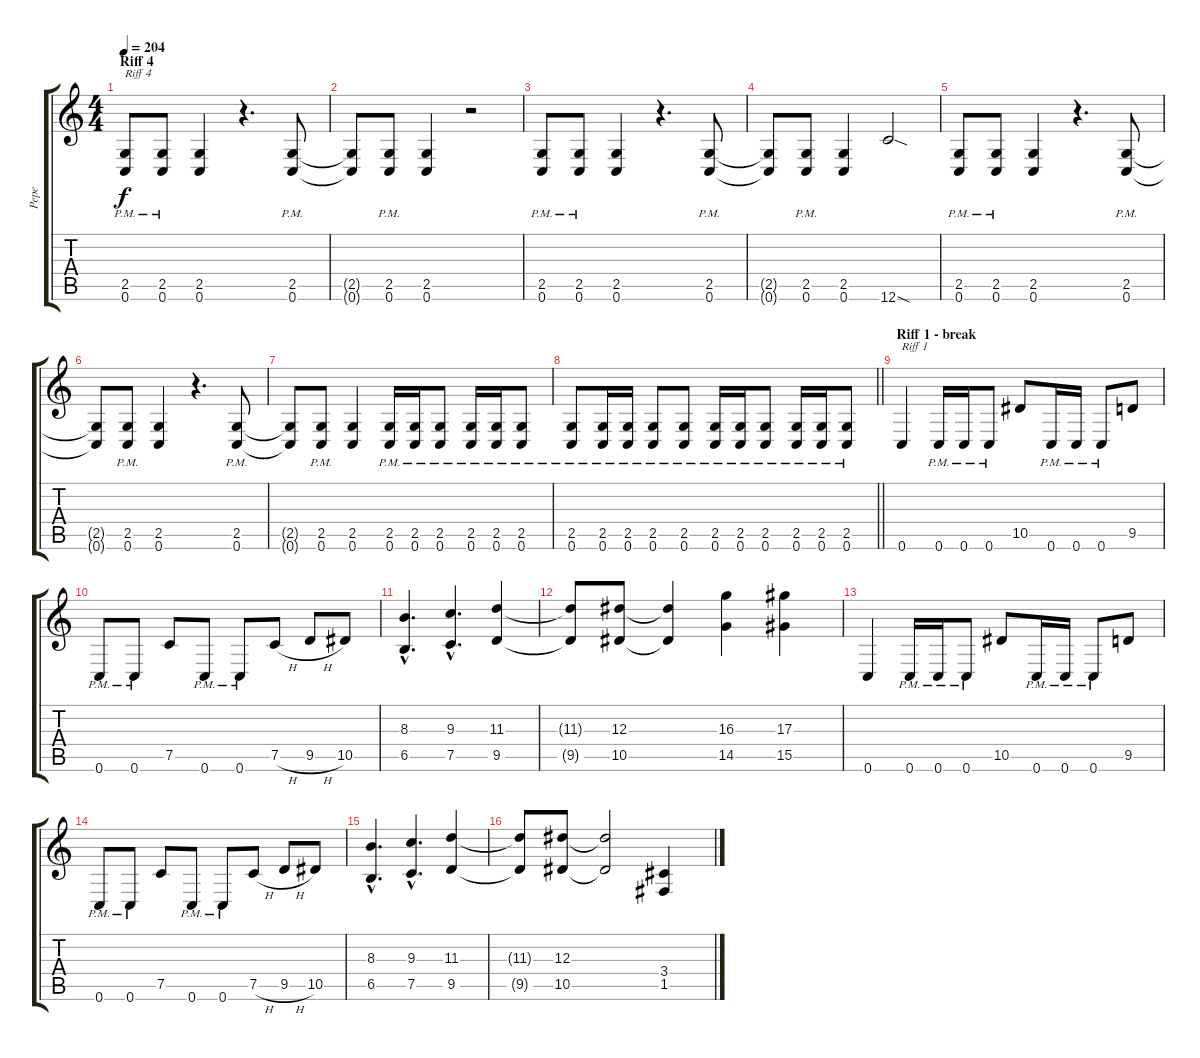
\track ("Pepe" "Pepe") {instrument overdrivenguitar}
\staff {score tabs}
\tuning (C4 G3 Eb3 Bb2 F2 C2) {hide}
\ts (4 4)
\section ("" "Riff 4")
\tempo 204
\clef g2
\ks c
(2.5{pm} 0.6{pm}).8{txt "Riff 4" dy f} (2.5{pm} 0.6{pm}).8 (2.5 0.6).4 r.4{d} (2.5{pm} 0.6{pm}).8 |
(2.5{t} 0.6{t}).8 (2.5{pm} 0.6{pm}).8 (2.5 0.6).4 r.2 |
(2.5{pm} 0.6{pm}).8 (2.5{pm} 0.6{pm}).8 (2.5 0.6).4 r.4{d} (2.5{pm} 0.6{pm}).8 |
(2.5{t} 0.6{t}).8 (2.5{pm} 0.6{pm}).8 (2.5 0.6).4 12.6{sod}.2 |
(2.5{pm} 0.6{pm}).8 (2.5{pm} 0.6{pm}).8 (2.5 0.6).4 r.4{d} (2.5{pm} 0.6{pm}).8 |
(2.5{t} 0.6{t}).8 (2.5{pm} 0.6{pm}).8 (2.5 0.6).4 r.4{d} (2.5{pm} 0.6{pm}).8 |
(2.5{t} 0.6{t}).8 (2.5{pm} 0.6{pm}).8 (2.5 0.6).4 (2.5{pm} 0.6{pm}).16 (2.5{pm} 0.6{pm}).16 (2.5{pm} 0.6{pm}).8 (2.5{pm} 0.6{pm}).16 (2.5{pm} 0.6{pm}).16 (2.5{pm} 0.6{pm}).8 |
\barLineRight lightlight
(2.5{pm} 0.6{pm}).8 (2.5{pm} 0.6{pm}).16 (2.5{pm} 0.6{pm}).16 (2.5{pm} 0.6{pm}).8 (2.5{pm} 0.6{pm}).8 (2.5{pm} 0.6{pm}).16 (2.5{pm} 0.6{pm}).16 (2.5{pm} 0.6{pm}).8 (2.5{pm} 0.6{pm}).16 (2.5{pm} 0.6{pm}).16 (2.5{pm} 0.6{pm}).8 |
\section ("" "Riff 1 - break")
0.6.4{txt "Riff 1"} 0.6{pm}.16 0.6{pm}.16 0.6{pm}.8 10.5.8 0.6{pm}.16 0.6{pm}.16 0.6{pm}.8 9.5.8 |
0.6{pm}.8 0.6{pm}.8 7.5.8 0.6{pm}.8 0.6{pm}.8 7.5{h}.8 9.5{h}.8 10.5.8 |
(8.3{hac} 6.5{hac}).4{d} (9.3{hac} 7.5{hac}).4{d} (11.3 9.5).4 |
(11.3{t} 9.5{t}).8 (12.3 10.5).8 (12.3{t} 10.5{t}).4 (16.3 14.5).4 (17.3 15.5).4 |
0.6.4 0.6{pm}.16 0.6{pm}.16 0.6{pm}.8 10.5.8 0.6{pm}.16 0.6{pm}.16 0.6{pm}.8 9.5.8 |
0.6{pm}.8 0.6{pm}.8 7.5.8 0.6{pm}.8 0.6{pm}.8 7.5{h}.8 9.5{h}.8 10.5.8 |
(8.3{hac} 6.5{hac}).4{d} (9.3{hac} 7.5{hac}).4{d} (11.3 9.5).4 |
(11.3{t} 9.5{t}).8 (12.3 10.5).8 (12.3{t} 10.5{t}).2 (3.4 1.5).4
